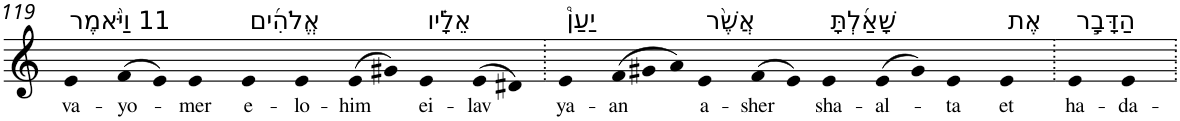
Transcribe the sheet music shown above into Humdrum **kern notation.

**kern	**text
*part1	*part1
*staff1	*staff1
*I"Piano	*
*I'Pno	*
!!LO:PB:g=z
*clefG2	*
*k[]	*
=119	=119
!LO:TX:a:t=11 וַיֹּ֨אמֶר	!
!	!LO:LY:b
4e	va-
!	!LO:LY:b
(>8f	-yo-
8e)	.
!	!LO:LY:b
4e	-mer
!LO:TX:a:t=אֱלֹהִ֜ים	!
!	!LO:LY:b
4e	e-
!	!LO:LY:b
4e	-lo-
!	!LO:LY:b
(>8e	-him
8g#X)	.
!LO:TX:a:t=אֵלָ֗יו	!
!	!LO:LY:b
4e	ei-
!	!LO:LY:b
(>8e	-lav
8d#X)	.
=120.	=120.
!LO:TX:a:t=יַעַן֩	!
!	!LO:LY:b
4e	ya-
*Xtuplet	*
!	!LO:LY:b
(>12f	-an
12g#X	.
12a)	.
!LO:TX:a:t=אֲשֶׁ֨ר	!
!	!LO:LY:b
4e	a-
!	!LO:LY:b
(>8f	-sher
8e)	.
!LO:TX:a:t=שָׁאַ֜לְתָּ	!
!	!LO:LY:b
4e	sha-
!	!LO:LY:b
(>8e	-al-
8g#)	.
!	!LO:LY:b
4e	-ta
!LO:TX:a:t=אֶת	!
!	!LO:LY:b
4e	et
=121.	=121.
!LO:TX:a:t=הַדָּבָ֣ר	!
!	!LO:LY:b
4e	ha-
!	!LO:LY:b
4e	-da-
=.	=.
*-	*-
